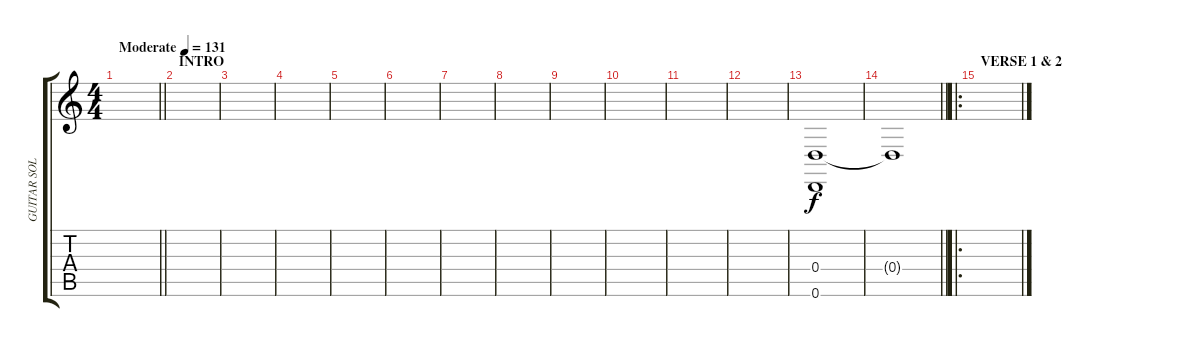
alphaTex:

\track ("GUITAR SOLO and HORNS" "GUITAR SOL") {instrument brasssection}
\staff {score tabs}
\tuning (E4 B3 G3 D3 A2 D2) {hide}
\ts (4 4)
\tempo (131 "Moderate")
\clef g2
\barLineRight lightlight
\ks c
|
\section ("" "INTRO")
|
|
|
|
|
|
|
|
|
|
|
(0.4 0.6).1 |
\barLineRight lightlight
0.4{t}.1{dy f} |
\ro
\section ("" "VERSE 1 & 2")
